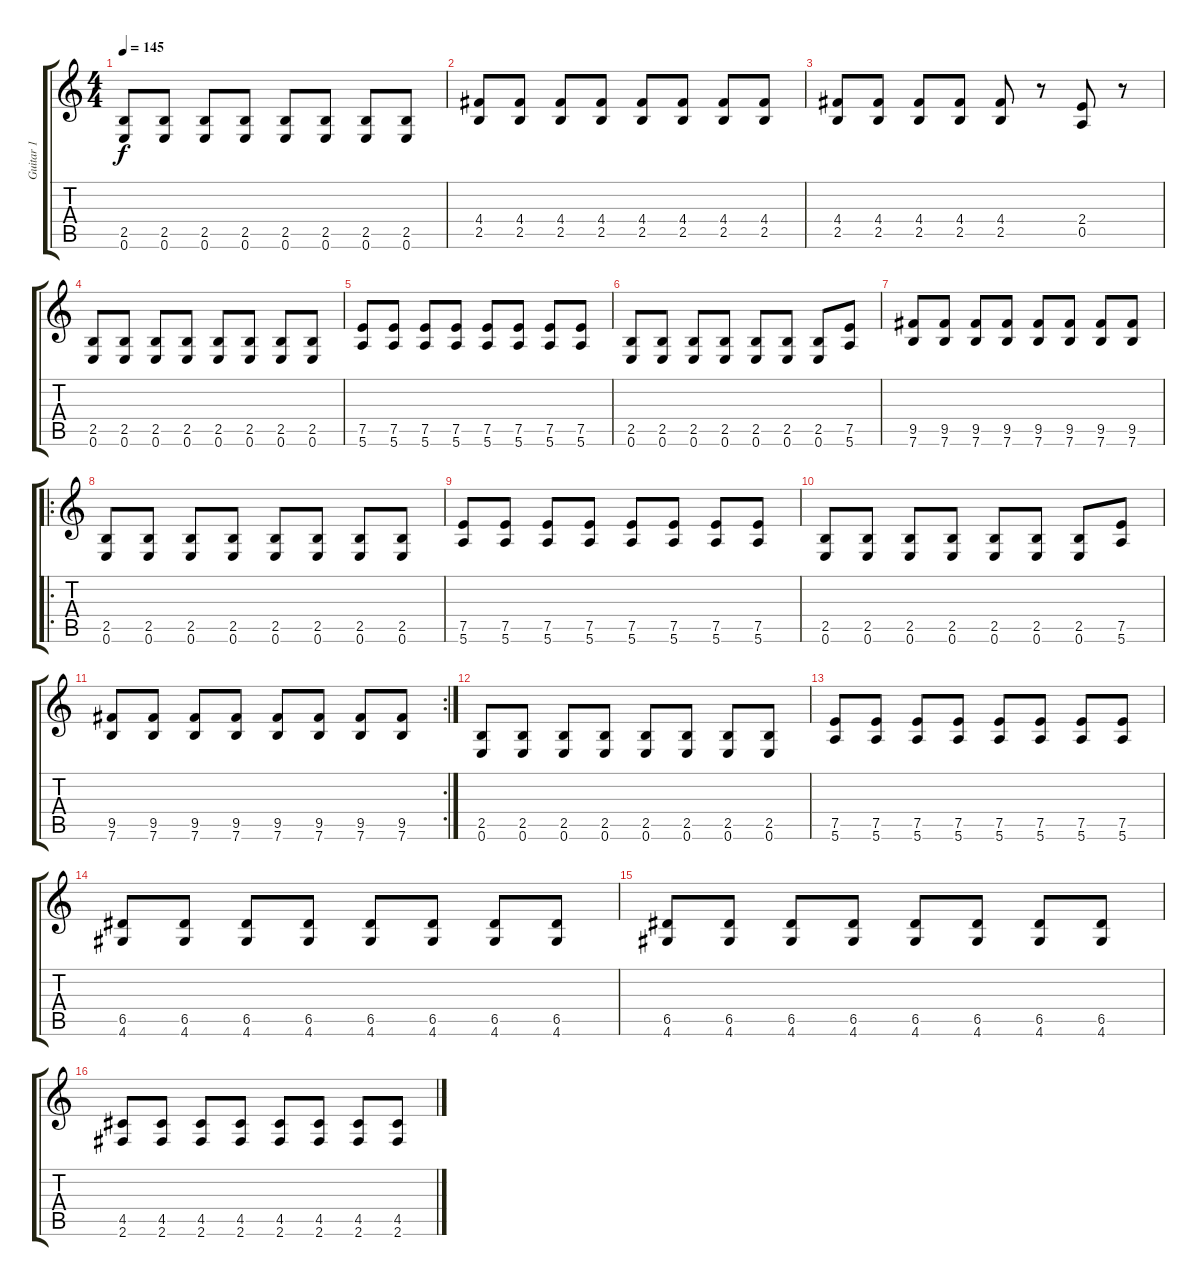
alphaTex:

\track ("Guitar 1" "Guitar 1") {instrument distortionguitar}
\staff {score tabs}
\tuning (E4 B3 G3 D3 A2 E2) {hide}
\ts (4 4)
\tempo 145
\clef g2
\ks c
(2.5 0.6).8{dy f} (2.5 0.6).8 (2.5 0.6).8 (2.5 0.6).8 (2.5 0.6).8 (2.5 0.6).8 (2.5 0.6).8 (2.5 0.6).8 |
(4.4 2.5).8 (4.4 2.5).8 (4.4 2.5).8 (4.4 2.5).8 (4.4 2.5).8 (4.4 2.5).8 (4.4 2.5).8 (4.4 2.5).8 |
(4.4 2.5).8 (4.4 2.5).8 (4.4 2.5).8 (4.4 2.5).8 (4.4 2.5).8 r.8 (2.4 0.5).8 r.8 |
(2.5 0.6).8 (2.5 0.6).8 (2.5 0.6).8 (2.5 0.6).8 (2.5 0.6).8 (2.5 0.6).8 (2.5 0.6).8 (2.5 0.6).8 |
(7.5 5.6).8 (7.5 5.6).8 (7.5 5.6).8 (7.5 5.6).8 (7.5 5.6).8 (7.5 5.6).8 (7.5 5.6).8 (7.5 5.6).8 |
(2.5 0.6).8 (2.5 0.6).8 (2.5 0.6).8 (2.5 0.6).8 (2.5 0.6).8 (2.5 0.6).8 (2.5 0.6).8 (7.5 5.6).8 |
(9.5 7.6).8 (9.5 7.6).8 (9.5 7.6).8 (9.5 7.6).8 (9.5 7.6).8 (9.5 7.6).8 (9.5 7.6).8 (9.5 7.6).8 |
\ro
(2.5 0.6).8 (2.5 0.6).8 (2.5 0.6).8 (2.5 0.6).8 (2.5 0.6).8 (2.5 0.6).8 (2.5 0.6).8 (2.5 0.6).8 |
(7.5 5.6).8 (7.5 5.6).8 (7.5 5.6).8 (7.5 5.6).8 (7.5 5.6).8 (7.5 5.6).8 (7.5 5.6).8 (7.5 5.6).8 |
(2.5 0.6).8 (2.5 0.6).8 (2.5 0.6).8 (2.5 0.6).8 (2.5 0.6).8 (2.5 0.6).8 (2.5 0.6).8 (7.5 5.6).8 |
\rc 2
(9.5 7.6).8 (9.5 7.6).8 (9.5 7.6).8 (9.5 7.6).8 (9.5 7.6).8 (9.5 7.6).8 (9.5 7.6).8 (9.5 7.6).8 |
(2.5 0.6).8 (2.5 0.6).8 (2.5 0.6).8 (2.5 0.6).8 (2.5 0.6).8 (2.5 0.6).8 (2.5 0.6).8 (2.5 0.6).8 |
(7.5 5.6).8 (7.5 5.6).8 (7.5 5.6).8 (7.5 5.6).8 (7.5 5.6).8 (7.5 5.6).8 (7.5 5.6).8 (7.5 5.6).8 |
(6.5 4.6).8 (6.5 4.6).8 (6.5 4.6).8 (6.5 4.6).8 (6.5 4.6).8 (6.5 4.6).8 (6.5 4.6).8 (6.5 4.6).8 |
(6.5 4.6).8 (6.5 4.6).8 (6.5 4.6).8 (6.5 4.6).8 (6.5 4.6).8 (6.5 4.6).8 (6.5 4.6).8 (6.5 4.6).8 |
(4.5 2.6).8 (4.5 2.6).8 (4.5 2.6).8 (4.5 2.6).8 (4.5 2.6).8 (4.5 2.6).8 (4.5 2.6).8 (4.5 2.6).8
